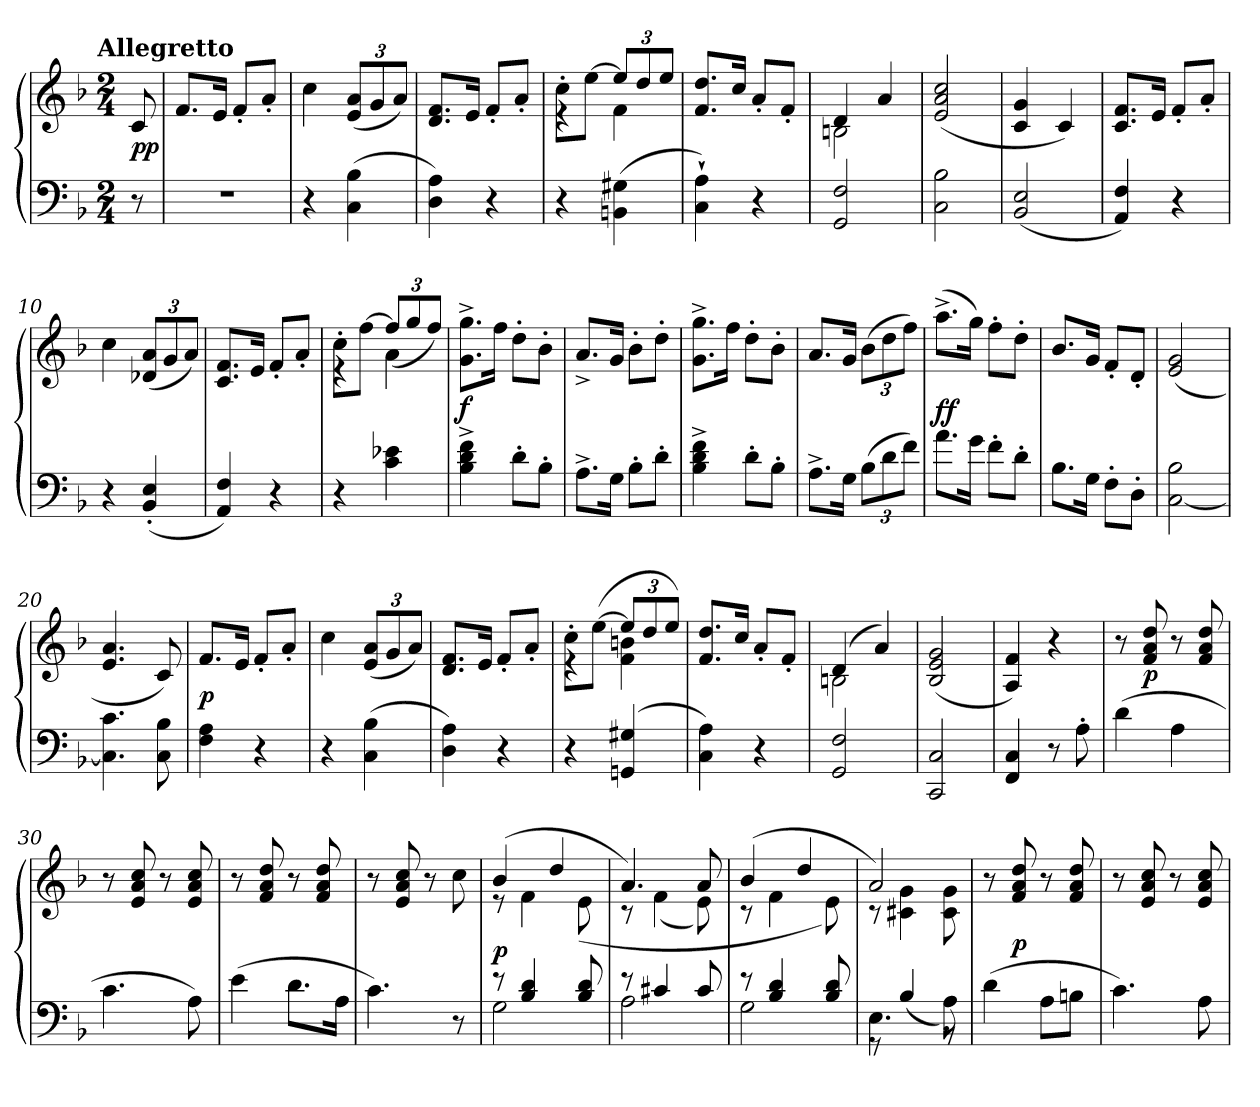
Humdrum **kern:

**kern	**kern	**dynam
*part1	*part1	*part1
*staff2	*staff1	*staff1/2
*clefF4	*clefG2	*
*k[b-]	*k[b-]	*
!!LO:TX:omd:t=Allegretto
*M2/4	*M2/4	*
*MM108	*MM108	*
=	=	=
8r	8c/	pp
=1	=1	=1
2r	8.f/L	.
.	16e/Jk	.
.	8f'/L	.
.	8a'/J	.
=2	=2	=2
4r	4cc\	.
(4C\ 4B-\	(12e/ 12a/L	.
.	12g/	.
.	12a/J)	.
=3	=3	=3
4D\ 4A\)	8.d/ 8.f/L	.
.	16e/Jk	.
4r	8f'/L	.
.	8a'/J	.
=4	=4	=4
*	*^	*
4r	8cc'\L	4r	.
.	[8ee\J	.	.
(4BBn\ 4G#X\	12ee/L]	4f\	.
.	12dd/	.	.
.	12ee/J	.	.
*	*v	*v	*
=5	=5	=5
4C`\ 4A`\)	8.f/ 8.dd/L	.
.	16cc/Jk	.
4r	8a'/L	.
.	8f'/J	.
=6	=6	=6
*	*^	*
2GG/ 2F/	4d/	2Bn\	.
.	4a/	.	.
*	*v	*v	*
=7	=7	=7
2C\ 2B-\	(2e/ 2a/ 2cc/	.
=8	=8	=8
(2BB-/ 2E/	4c/ 4g/	.
.	4c/)	.
=9	=9	=9
4AA/ 4F/)	8.c/ 8.f/L	.
.	16e/Jk	.
4r	8f'/L	.
.	8a'/J	.
=10	=10	=10
4r	4cc\	.
(4BB-'/ 4E'/	(12d-X/ 12a/L	.
.	12g/	.
.	12a/J)	.
=11	=11	=11
4AA/ 4F/)	8.c/ 8.f/L	.
.	16e/Jk	.
4r	8f'/L	.
.	8a'/J	.
=12	=12	=12
*	*^	*
4r	8cc'\L	4r	.
.	[8ff\J	.	.
4c\ 4e-X\	4a\	(12ff/L]	.
.	.	12gg/	.
.	.	12ff/J)	.
*	*v	*v	*
=13	=13	=13
4B-^\ 4d^\ 4f^\	8.g^\ 8.gg^\L	f
.	16ff\Jk	.
8d'\L	8dd'\L	.
8B-'\J	8b-'\J	.
=14	=14	=14
8.A^\L	8.a^/L	.
16G\Jk	16g/Jk	.
8B-'\L	8b-'\L	.
8d'\J	8dd'\J	.
=15	=15	=15
4B-^\ 4d^\ 4f^\	8.g^\ 8.gg^\L	.
.	16ff\Jk	.
8d'\L	8dd'\L	.
8B-'\J	8b-'\J	.
=16	=16	=16
8.A^\L	8.a/L	.
16G\Jk	16g/Jk	.
(12B-\L	(12b-\L	.
12d\	12dd\	.
12f\J)	12ff\J)	.
=17	=17	=17
8.a\L	(8.aa^\L	ff
16g\Jk	16gg\Jk)	.
8f'\L	8ff'\L	.
8d'\J	8dd'\J	.
=18	=18	=18
8.B-\L	8.b-/L	.
16G\Jk	16g/Jk	.
8F'\L	8f'/L	.
8D'\J	8d'/J	.
=19	=19	=19
[2C\ 2B-\	(2e/ 2g/	.
=20	=20	=20
4.C]\ 4.c\	4.e/ 4.a/	.
8C\ 8B-\	8c/)	.
=21	=21	=21
4F\ 4A\	8.f/L	p
.	16e/Jk	.
4r	8f'/L	.
.	8a'/J	.
=22	=22	=22
4r	4cc\	.
(4C\ 4B-\	(12e/ 12a/L	.
.	12g/	.
.	12a/J)	.
=23	=23	=23
4D\ 4A\)	8.d/ 8.f/L	.
.	16e/Jk	.
4r	8f'/L	.
.	8a'/J	.
=24	=24	=24
*	*^	*
4r	8cc'\L	4r	.
.	([8ee\J	.	.
(4GGn/ 4G#X/	12ee/L]	4f\ 4bn\	.
.	12dd/	.	.
.	12ee/J)	.	.
*	*v	*v	*
=25	=25	=25
4C\ 4A\)	8.f/ 8.dd/L	.
.	16cc/Jk	.
4r	8a'/L	.
.	8f'/J	.
=26	=26	=26
*	*^	*
2GG/ 2F/	(4d/	2Bn\	.
.	4a/)	.	.
*	*v	*v	*
=27	=27	=27
2CC/ 2C/	(2B-/ 2e/ 2g/	.
=28	=28	=28
4FF/ 4C/	4A/ 4f/)	.
8r	4r	.
8A'\	.	.
=29	=29	=29
(4d\	8r	.
.	8f/ 8a/ 8dd/	p
4A\	8r	.
.	8f/ 8a/ 8dd/	.
=30	=30	=30
4.c\	8r	.
.	8e/ 8a/ 8cc/	.
.	8r	.
8A\)	8e/ 8a/ 8cc/	.
=31	=31	=31
(4e\	8r	.
.	8f/ 8a/ 8dd/	.
8.d\L	8r	.
.	8f/ 8a/ 8dd/	.
16A\Jk	.	.
=32	=32	=32
4.c\)	8r	.
.	8e/ 8a/ 8cc/	.
.	8r	.
8r	8cc\	.
=33	=33	=33
*^	*^	*
8r	2G\	(4b-/	8r	p
4B-/ 4d/	.	.	4f\	.
.	.	4dd/	.	.
8B-/ 8d/	.	.	(8e\	.
=34	=34	=34	=34	=34
8r	2A\	4.a/)	8r	.
4c#X/	.	.	(4f\	.
8c#/	.	8a/	8e\)	.
=35	=35	=35	=35	=35
8r	2G\	(4b-/	8r	.
4B-/ 4d/	.	.	4f\	.
.	.	4dd/	.	.
8B-/ 8d/	.	.	8e\)	.
=36	=36	=36	=36	=36
4.E\	8r	2a/)	8r	.
.	(4B-/	.	4c#X\ 4g\	.
8A\)	8r	.	8c#\ 8g\	.
*v	*v	*	*	*
*	*v	*v	*
=37	=37	=37
(4d\	8r	.
.	8f/ 8a/ 8dd/	p
8A\L	8r	.
8Bn\J	8f/ 8a/ 8dd/	.
=38	=38	=38
4.c\)	8r	.
.	8e/ 8a/ 8cc/	.
.	8r	.
8A\	8e/ 8a/ 8cc/	.
=	=	=
*-	*-	*-
